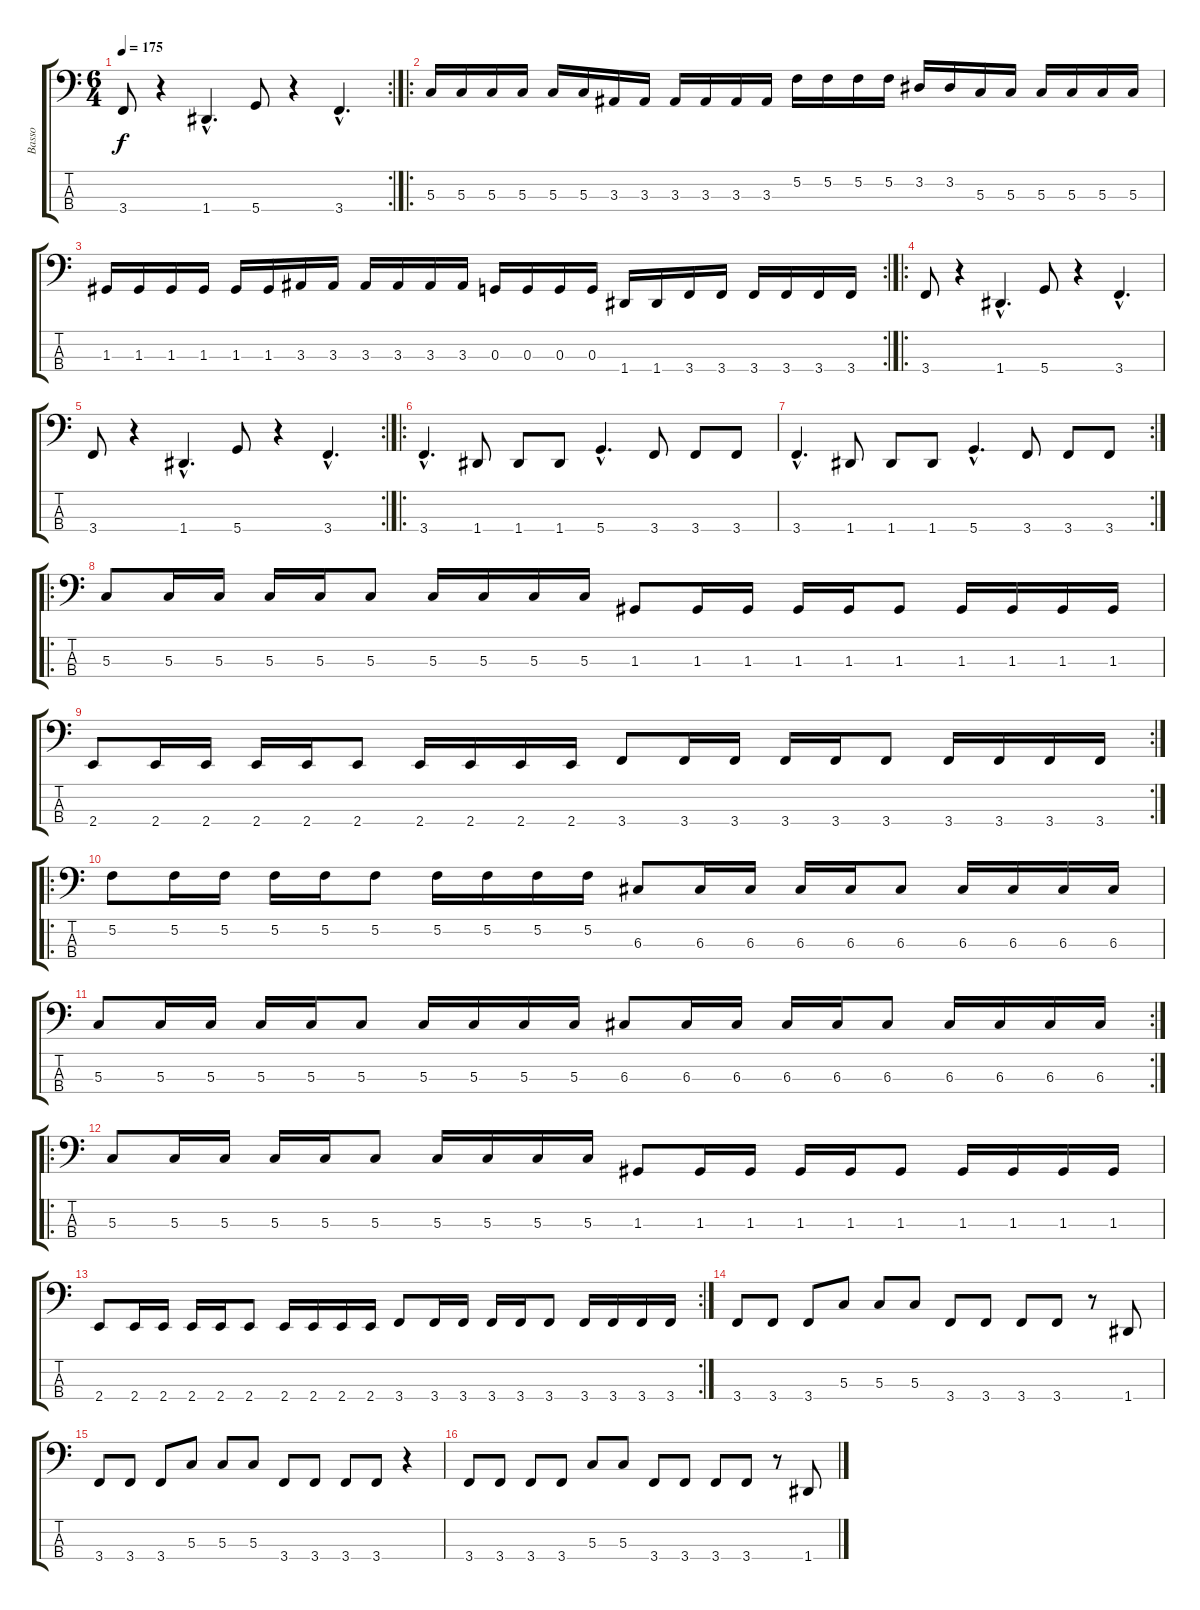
\track ("Basso" "Basso") {instrument electricbasspick}
\staff {score tabs}
\tuning (F2 C2 G1 D1) {hide}
\rc 2
\ts (6 4)
\tempo 175
\clef f4
\ks c
3.4.8{dy f} r.4 1.4{hac}.4{d} 5.4.8 r.4 3.4{hac}.4{d} |
\ro
5.3.16 5.3.16 5.3.16 5.3.16 5.3.16 5.3.16 3.3.16 3.3.16 3.3.16 3.3.16 3.3.16 3.3.16 5.2.16 5.2.16 5.2.16 5.2.16 3.2.16 3.2.16 5.3.16 5.3.16 5.3.16 5.3.16 5.3.16 5.3.16 |
\rc 2
1.3.16 1.3.16 1.3.16 1.3.16 1.3.16 1.3.16 3.3.16 3.3.16 3.3.16 3.3.16 3.3.16 3.3.16 0.3.16 0.3.16 0.3.16 0.3.16 1.4.16 1.4.16 3.4.16 3.4.16 3.4.16 3.4.16 3.4.16 3.4.16 |
\ro
3.4.8 r.4 1.4{hac}.4{d} 5.4.8 r.4 3.4{hac}.4{d} |
\rc 2
3.4.8 r.4 1.4{hac}.4{d} 5.4.8 r.4 3.4{hac}.4{d} |
\ro
3.4{hac}.4{d} 1.4.8 1.4.8 1.4.8 5.4{hac}.4{d} 3.4.8 3.4.8 3.4.8 |
\rc 2
3.4{hac}.4{d} 1.4.8 1.4.8 1.4.8 5.4{hac}.4{d} 3.4.8 3.4.8 3.4.8 |
\ro
5.3.8 5.3.16 5.3.16 5.3.16 5.3.16 5.3.8 5.3.16 5.3.16 5.3.16 5.3.16 1.3.8 1.3.16 1.3.16 1.3.16 1.3.16 1.3.8 1.3.16 1.3.16 1.3.16 1.3.16 |
\rc 2
2.4.8 2.4.16 2.4.16 2.4.16 2.4.16 2.4.8 2.4.16 2.4.16 2.4.16 2.4.16 3.4.8 3.4.16 3.4.16 3.4.16 3.4.16 3.4.8 3.4.16 3.4.16 3.4.16 3.4.16 |
\ro
5.2.8 5.2.16 5.2.16 5.2.16 5.2.16 5.2.8 5.2.16 5.2.16 5.2.16 5.2.16 6.3.8 6.3.16 6.3.16 6.3.16 6.3.16 6.3.8 6.3.16 6.3.16 6.3.16 6.3.16 |
\rc 2
5.3.8 5.3.16 5.3.16 5.3.16 5.3.16 5.3.8 5.3.16 5.3.16 5.3.16 5.3.16 6.3.8 6.3.16 6.3.16 6.3.16 6.3.16 6.3.8 6.3.16 6.3.16 6.3.16 6.3.16 |
\ro
5.3.8 5.3.16 5.3.16 5.3.16 5.3.16 5.3.8 5.3.16 5.3.16 5.3.16 5.3.16 1.3.8 1.3.16 1.3.16 1.3.16 1.3.16 1.3.8 1.3.16 1.3.16 1.3.16 1.3.16 |
\rc 2
2.4.8 2.4.16 2.4.16 2.4.16 2.4.16 2.4.8 2.4.16 2.4.16 2.4.16 2.4.16 3.4.8 3.4.16 3.4.16 3.4.16 3.4.16 3.4.8 3.4.16 3.4.16 3.4.16 3.4.16 |
3.4.8 3.4.8 3.4.8 5.3.8 5.3.8 5.3.8 3.4.8 3.4.8 3.4.8 3.4.8 r.8 1.4.8 |
3.4.8 3.4.8 3.4.8 5.3.8 5.3.8 5.3.8 3.4.8 3.4.8 3.4.8 3.4.8 r.4 |
3.4.8 3.4.8 3.4.8 3.4.8 5.3.8 5.3.8 3.4.8 3.4.8 3.4.8 3.4.8 r.8 1.4.8
